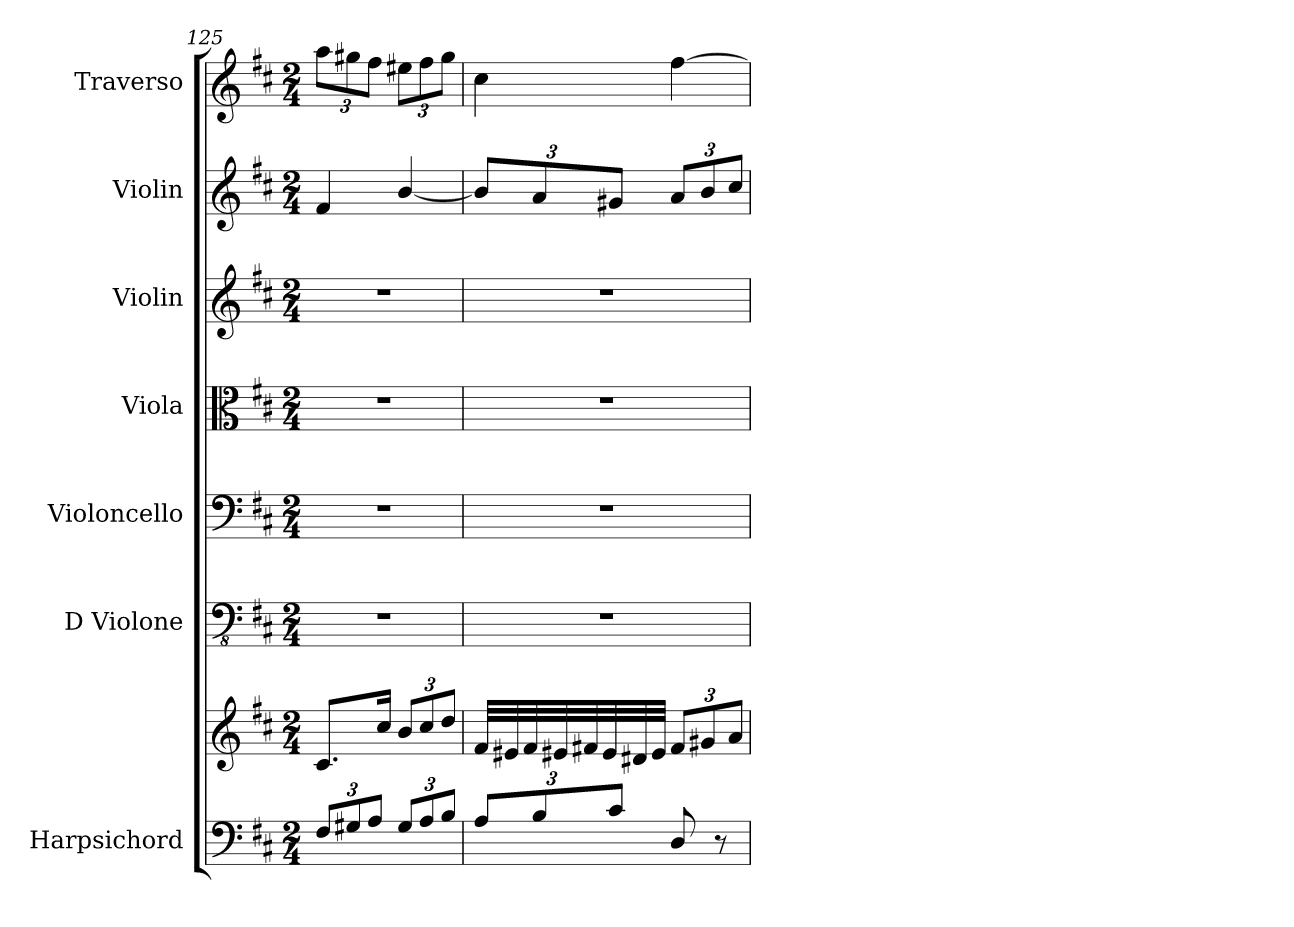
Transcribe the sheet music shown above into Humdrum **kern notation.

**kern	**kern	**kern	**kern	**kern	**kern	**kern	**kern
*part7	*part7	*part6	*part5	*part4	*part3	*part2	*part1
*staff8	*staff7	*staff6	*staff5	*staff4	*staff3	*staff2	*staff1
*I"Harpsichord	*	*I"D Violone	*I"Violoncello	*I"Viola	*I"Violin	*I"Violin	*I"Traverso
*I'Hch.	*	*I'D Vne.	*I'Vc.	*I'Vla.	*I'Vln.	*I'Vln.	*I'Trv.
*clefF4	*clefG2	*clefFv4	*clefF4	*clefC3	*clefG2	*clefG2	*clefG2
*	*	*ITrd7c12	*	*	*	*	*
*k[f#c#]	*k[f#c#]	*k[f#c#]	*k[f#c#]	*k[f#c#]	*k[f#c#]	*k[f#c#]	*k[f#c#]
*M2/4	*M2/4	*M2/4	*M2/4	*M2/4	*M2/4	*M2/4	*M2/4
*Xbrackettup	*	*	*	*	*	*	*Xbrackettup
=125	=125	=125	=125	=125	=125	=125	=125
12F#/L	8.c#/L	2r	2r	2r	2r	4f#/	12aa\L
12G#X/	.	.	.	.	.	.	12gg#X\
12A/J	.	.	.	.	.	.	12ff#\J
.	16cc#/Jk	.	.	.	.	.	.
*	*Xbrackettup	*	*	*	*	*	*
12G#/L	12b/L	.	.	.	.	[4b/	12ee#X\L
12A/	12cc#/	.	.	.	.	.	12ff#\
12B/J	12dd/J	.	.	.	.	.	12gg#\J
!!LO:PB:g=z
=126	=126	=126	=126	=126	=126	=126	=126
*	*	*	*	*	*	*Xbrackettup	*
12A/L	32f#/LLL	2r	2r	2r	2r	12b/L]	4cc#\
.	32e#X/	.	.	.	.	.	.
.	32f#/	.	.	.	.	.	.
12B/	.	.	.	.	.	12a/	.
.	32e#X/	.	.	.	.	.	.
.	32f#X/	.	.	.	.	.	.
.	32e#/	.	.	.	.	.	.
12c#/J	.	.	.	.	.	12g#X/J	.
.	32d#X/	.	.	.	.	.	.
.	32e#/JJJ	.	.	.	.	.	.
8D/	12f#/L	.	.	.	.	12a/L	[4ff#\
.	12g#X/	.	.	.	.	12b/	.
8r	.	.	.	.	.	.	.
.	12a/J	.	.	.	.	12cc#/J	.
=	=	=	=	=	=	=	=
*-	*-	*-	*-	*-	*-	*-	*-
